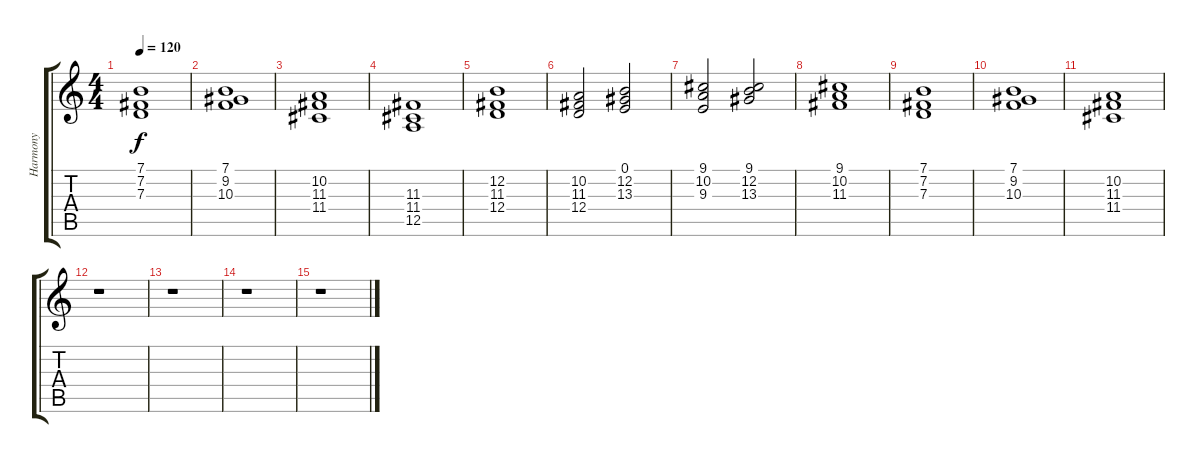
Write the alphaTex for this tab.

\track ("Harmony" "Harmony") {instrument lead6voice}
\staff {score tabs}
\tuning (E4 B3 G3 D3 A2 E2) {hide}
\ts (4 4)
\tempo 120
\clef g2
\ks c
(7.1 7.2 7.3).1{dy f} |
(7.1 9.2 10.3).1 |
(10.2 11.3 11.4).1 |
(11.3 11.4 12.5).1 |
(12.2 11.3 12.4).1 |
(10.2 11.3 12.4).2 (0.1 12.2 13.3).2 |
(9.1 10.2 9.3).2 (9.1 12.2 13.3).2 |
(9.1 10.2 11.3).1 |
(7.1 7.2 7.3).1 |
(7.1 9.2 10.3).1 |
(10.2 11.3 11.4).1 |
r.1 |
r.1 |
r.1 |
r.1
